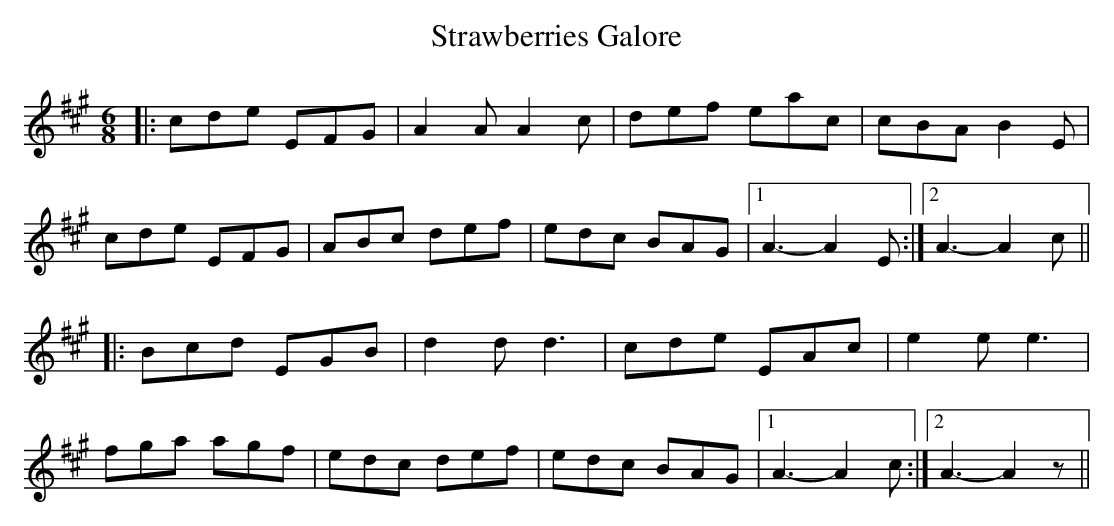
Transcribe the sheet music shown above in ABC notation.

X:1
T: Strawberries Galore
M: 6/8
L: 1/8
K: Amaj
|:cde EFG|A2 A A2 c|def eac|cBA B2 E|
cde EFG|ABc def|edc BAG|1 A3-A2 E:|2 A3-A2 c||
|:Bcd EGB|d2 d d3|cde EAc|e2 e e3|
fga agf|edc def|edc BAG|1 A3-A2 c:|2 A3-A2 z||
